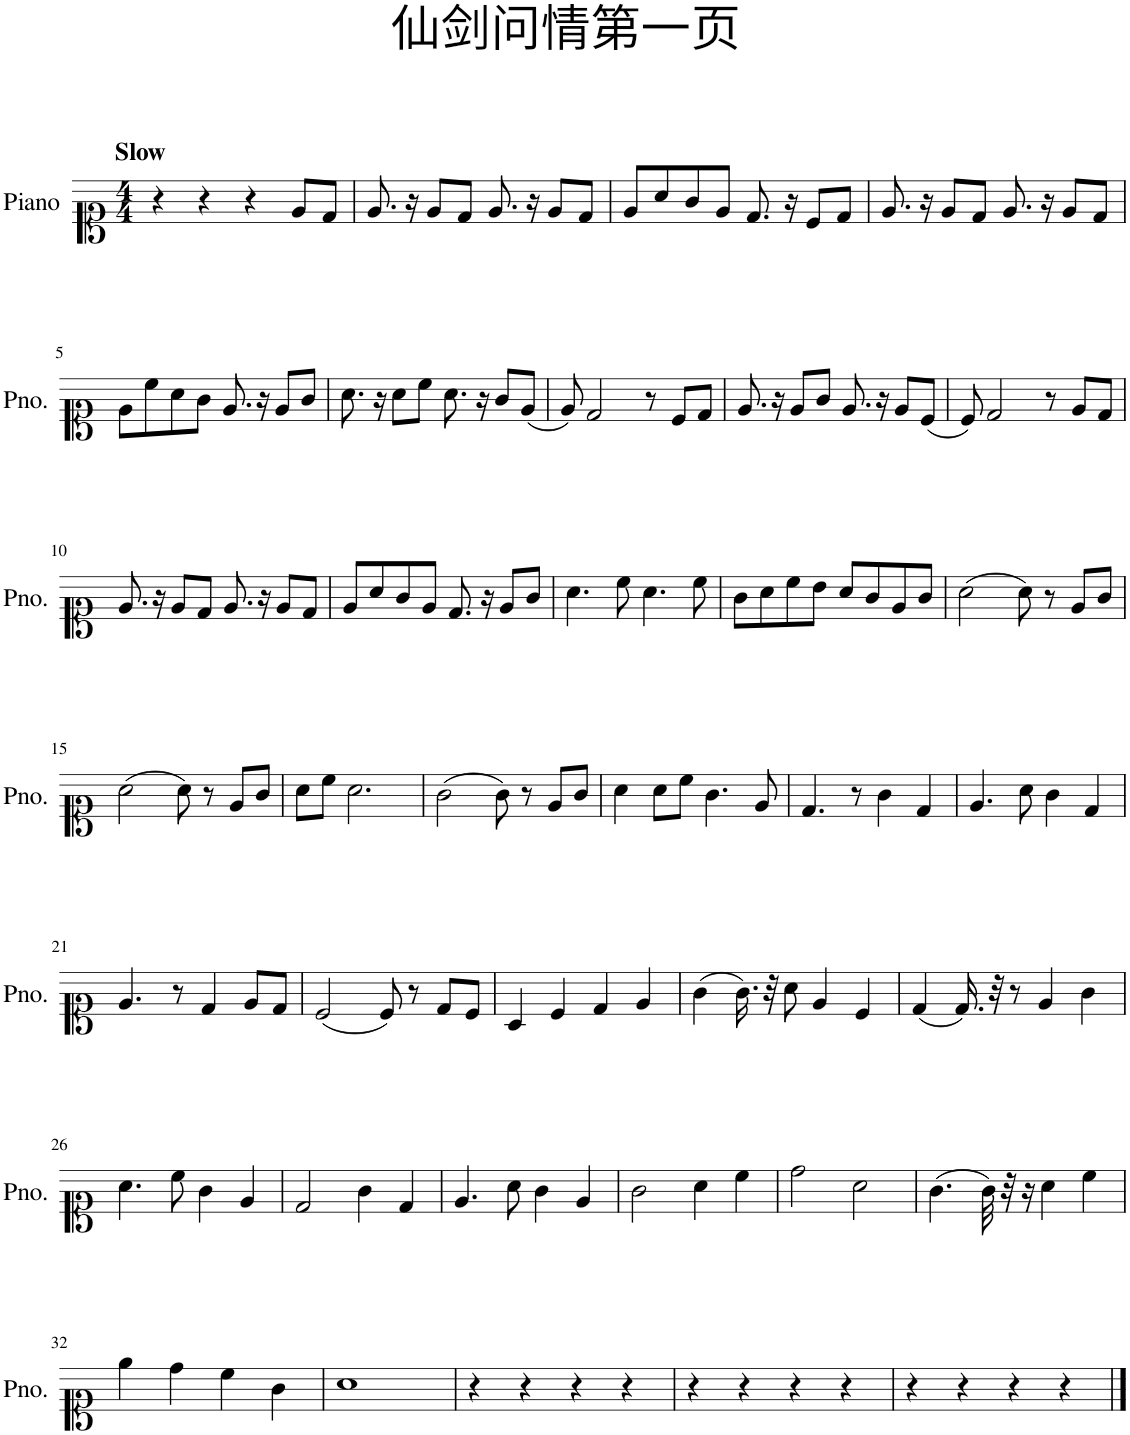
**kern
*part1
*staff1
*I"Piano
*I'Pno.
*clefC1
*k[]
*M4/4
=1
!LO:TX:a:B:t=Slow
4r
4r
4r
8e/L
8d/J
=2
8.e/
16r
8e/L
8d/J
8.e/
16r
8e/L
8d/J
=3
8e/L
8a/
8g/
8e/J
8.d/
16r
8c/L
8d/J
=4
8.e/
16r
8e/L
8d/J
8.e/
16r
8e/L
8d/J
!!LO:LB:g=z
=5
8e\L
8cc\
8a\
8g\J
8.e/
16r
8e/L
8g/J
=6
8.a\
16r
8a\L
8cc\J
8.a\
16r
8g/L
(8e/J
=7
8e/)
2d/
8r
8c/L
8d/J
=8
8.e/
16r
8e/L
8g/J
8.e/
16r
8e/L
(8c/J
=9
8c/)
2d/
8r
8e/L
8d/J
!!LO:LB:g=z
=10
8.e/
16r
8e/L
8d/J
8.e/
16r
8e/L
8d/J
=11
8e/L
8a/
8g/
8e/J
8.d/
16r
8e/L
8g/J
=12
4.a\
8cc\
4.a\
8cc\
=13
8g\L
8a\
8cc\
8b\J
8a/L
8g/
8e/
8g/J
=14
(2a\
8a\)
8r
8e/L
8g/J
!!LO:LB:g=z
=15
(2a\
8a\)
8r
8e/L
8g/J
=16
8a\L
8cc\J
2.a\
=17
(2g\
8g\)
8r
8e/L
8g/J
=18
4a\
8a\L
8cc\J
4.g\
8e/
=19
4.d/
8r
4g\
4d/
=20
4.e/
8a\
4g\
4d/
!!LO:LB:g=z
=21
4.e/
8r
4d/
8e/L
8d/J
=22
(2c/
8c/)
8r
8d/L
8c/J
=23
4A/
4c/
4d/
4e/
=24
(4g\
16.g\)
32r
8a\
4e/
4c/
=25
(4d/
16.d/)
32r
8r
4e/
4g\
!!LO:LB:g=z
=26
4.a\
8cc\
4g\
4e/
=27
2d/
4g\
4d/
=28
4.e/
8a\
4g\
4e/
=29
2g\
4a\
4cc\
=30
2dd\
2a\
=31
(4.g\
32g\)
32r
16r
4a\
4cc\
!!LO:LB:g=z
=32
4ee\
4dd\
4cc\
4g\
=33
1a
=34
4r
4r
4r
4r
=35
4r
4r
4r
4r
=36
4r
4r
4r
4r
==
*-
